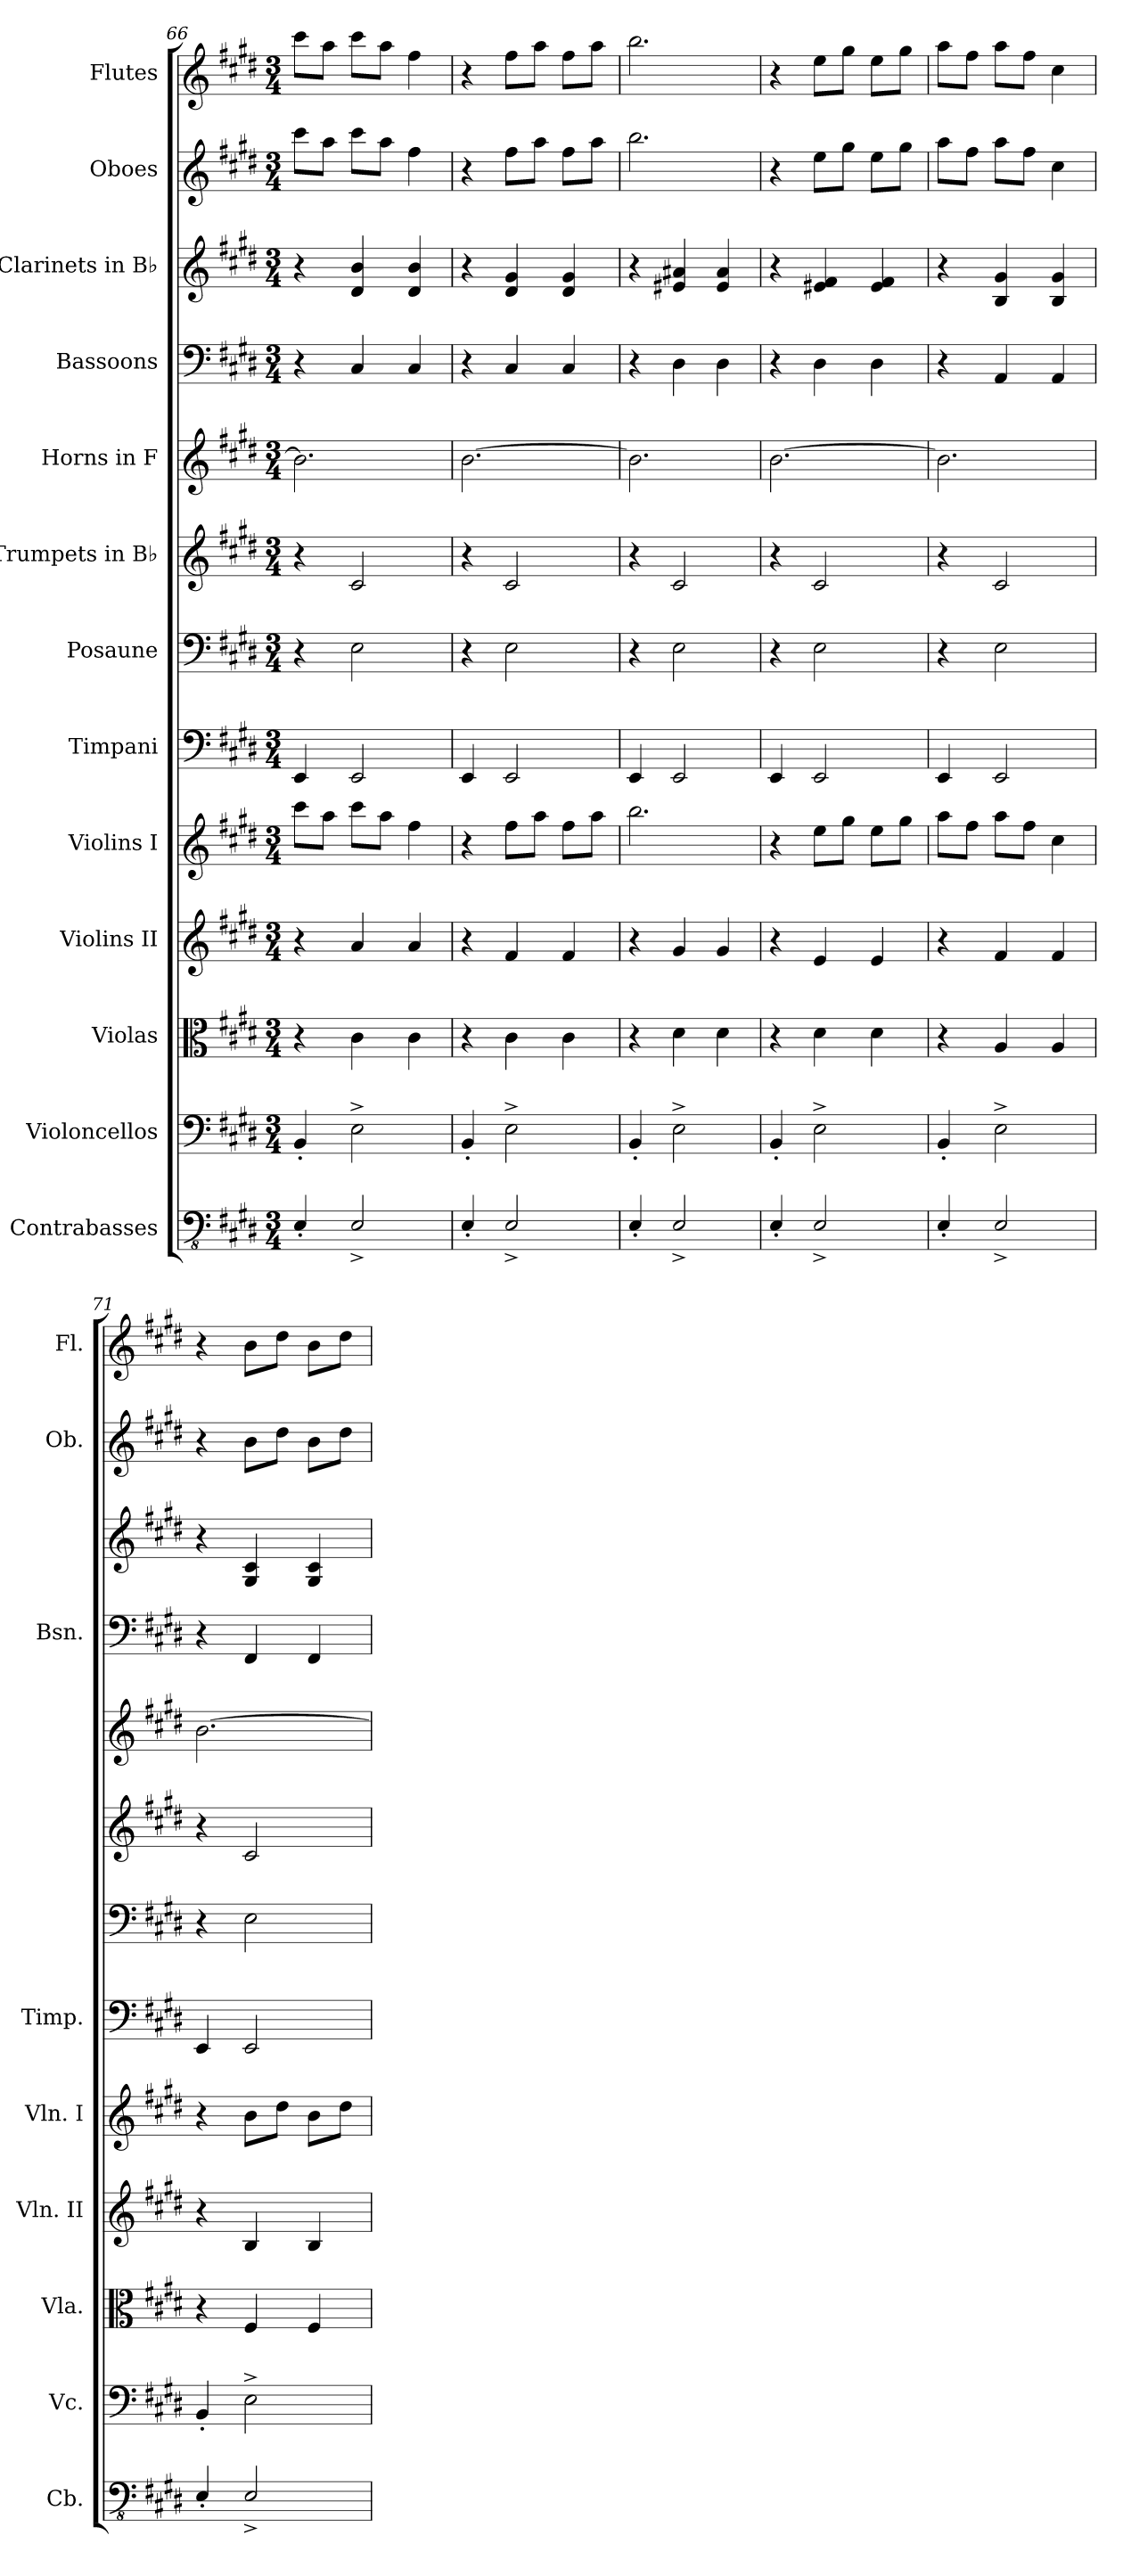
**kern	**kern	**kern	**kern	**kern	**kern	**kern	**kern	**kern	**kern	**kern	**kern	**kern
*part13	*part12	*part11	*part10	*part9	*part8	*part7	*part6	*part5	*part4	*part3	*part2	*part1
*staff13	*staff12	*staff11	*staff10	*staff9	*staff8	*staff7	*staff6	*staff5	*staff4	*staff3	*staff2	*staff1
*I"Contrabasses	*I"Violoncellos	*I"Violas	*I"Violins II	*I"Violins I	*I"Timpani	*I"Posaune	*I"Trumpets in B♭	*I"Horns in F	*I"Bassoons	*I"Clarinets in B♭	*I"Oboes	*I"Flutes
*I'Cb.	*I'Vc.	*I'Vla.	*I'Vln. II	*I'Vln. I	*I'Timp.	*	*	*	*I'Bsn.	*	*I'Ob.	*I'Fl.
*clefFv4	*clefF4	*clefC3	*clefG2	*clefG2	*clefF4	*clefF4	*clefG2	*clefG2	*clefF4	*clefG2	*clefG2	*clefG2
*ITrd7c12	*	*	*	*	*	*	*ITrd1c2	*ITrd4c7	*	*ITrd1c2	*	*
*k[f#c#g#d#]	*k[f#c#g#d#]	*k[f#c#g#d#]	*k[f#c#g#d#]	*k[f#c#g#d#]	*k[f#c#g#d#]	*k[f#c#g#d#]	*k[f#c#]	*k[f#c#g#]	*k[f#c#g#d#]	*k[f#c#]	*k[f#c#g#d#]	*k[f#c#g#d#]
*M3/4	*M3/4	*M3/4	*M3/4	*M3/4	*M3/4	*M3/4	*M3/4	*M3/4	*M3/4	*M3/4	*M3/4	*M3/4
=66	=66	=66	=66	=66	=66	=66	=66	=66	=66	=66	=66	=66
4EEE'/	4BB'/	4r	4r	8ccc#\L	4EE/	4r	4r	2.e\]	4r	4r	8ccc#\L	8ccc#\L
.	.	.	.	8aa\J	.	.	.	.	.	.	8aa\J	8aa\J
2EEE^/	2E^\	4c#\	4a/	8ccc#\L	2EE/	2E\	2B/	.	4C#/	4c#/ 4a/	8ccc#\L	8ccc#\L
.	.	.	.	8aa\J	.	.	.	.	.	.	8aa\J	8aa\J
.	.	4c#\	4a/	4ff#\	.	.	.	.	4C#/	4c#/ 4a/	4ff#\	4ff#\
=67	=67	=67	=67	=67	=67	=67	=67	=67	=67	=67	=67	=67
4EEE'/	4BB'/	4r	4r	4r	4EE/	4r	4r	[2.e\	4r	4r	4r	4r
2EEE^/	2E^\	4c#\	4f#/	8ff#\L	2EE/	2E\	2B/	.	4C#/	4c#/ 4f#/	8ff#\L	8ff#\L
.	.	.	.	8aa\J	.	.	.	.	.	.	8aa\J	8aa\J
.	.	4c#\	4f#/	8ff#\L	.	.	.	.	4C#/	4c#/ 4f#/	8ff#\L	8ff#\L
.	.	.	.	8aa\J	.	.	.	.	.	.	8aa\J	8aa\J
=68	=68	=68	=68	=68	=68	=68	=68	=68	=68	=68	=68	=68
4EEE'/	4BB'/	4r	4r	2.bb\	4EE/	4r	4r	2.e\]	4r	4r	2.bb\	2.bb\
2EEE^/	2E^\	4d#\	4g#/	.	2EE/	2E\	2B/	.	4D#\	4d#X/ 4g#X/	.	.
.	.	4d#\	4g#/	.	.	.	.	.	4D#\	4d#/ 4g#/	.	.
=69	=69	=69	=69	=69	=69	=69	=69	=69	=69	=69	=69	=69
4EEE'/	4BB'/	4r	4r	4r	4EE/	4r	4r	[2.e\	4r	4r	4r	4r
2EEE^/	2E^\	4d#\	4e/	8ee\L	2EE/	2E\	2B/	.	4D#\	4d#X/ 4e/	8ee\L	8ee\L
.	.	.	.	8gg#\J	.	.	.	.	.	.	8gg#\J	8gg#\J
.	.	4d#\	4e/	8ee\L	.	.	.	.	4D#\	4d#/ 4e/	8ee\L	8ee\L
.	.	.	.	8gg#\J	.	.	.	.	.	.	8gg#\J	8gg#\J
=70	=70	=70	=70	=70	=70	=70	=70	=70	=70	=70	=70	=70
4EEE'/	4BB'/	4r	4r	8aa\L	4EE/	4r	4r	2.e\]	4r	4r	8aa\L	8aa\L
.	.	.	.	8ff#\J	.	.	.	.	.	.	8ff#\J	8ff#\J
2EEE^/	2E^\	4A/	4f#/	8aa\L	2EE/	2E\	2B/	.	4AA/	4A/ 4f#/	8aa\L	8aa\L
.	.	.	.	8ff#\J	.	.	.	.	.	.	8ff#\J	8ff#\J
.	.	4A/	4f#/	4cc#\	.	.	.	.	4AA/	4A/ 4f#/	4cc#\	4cc#\
!!LO:PB:g=z
=71	=71	=71	=71	=71	=71	=71	=71	=71	=71	=71	=71	=71
4EEE'/	4BB'/	4r	4r	4r	4EE/	4r	4r	[2.e\	4r	4r	4r	4r
2EEE^/	2E^\	4F#/	4B/	8b\L	2EE/	2E\	2B/	.	4FF#/	4F#/ 4B/	8b\L	8b\L
.	.	.	.	8dd#\J	.	.	.	.	.	.	8dd#\J	8dd#\J
.	.	4F#/	4B/	8b\L	.	.	.	.	4FF#/	4F#/ 4B/	8b\L	8b\L
.	.	.	.	8dd#\J	.	.	.	.	.	.	8dd#\J	8dd#\J
=	=	=	=	=	=	=	=	=	=	=	=	=
*-	*-	*-	*-	*-	*-	*-	*-	*-	*-	*-	*-	*-
